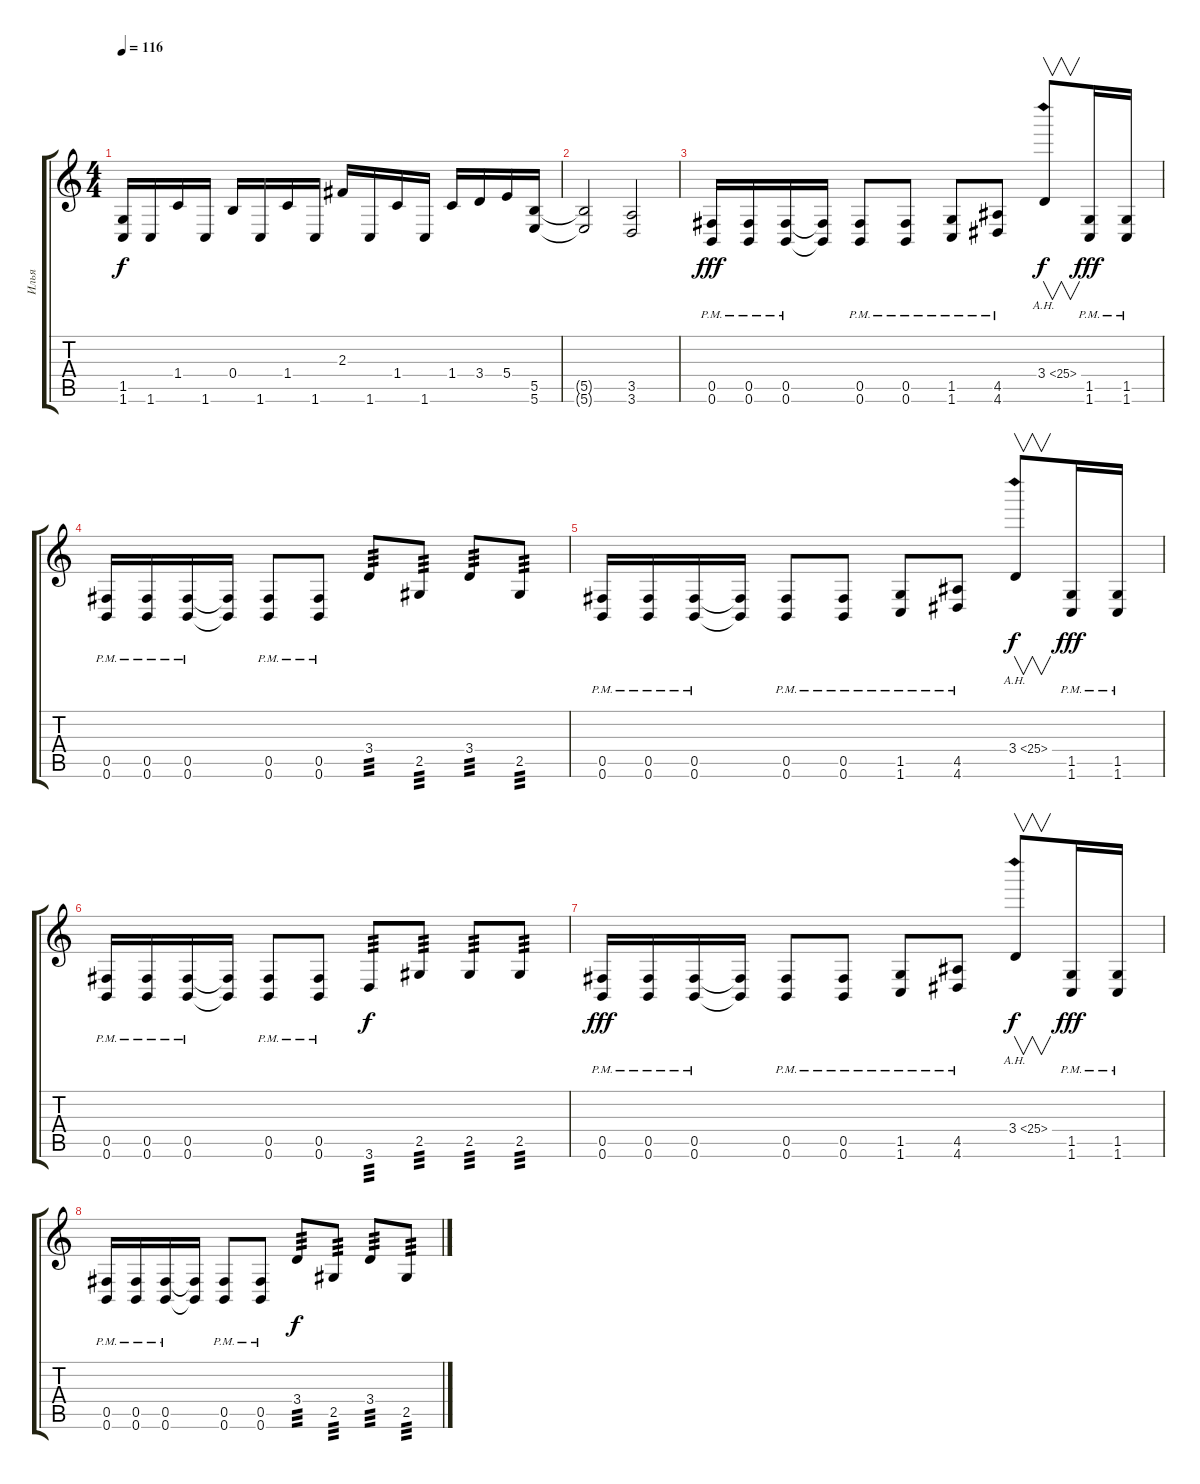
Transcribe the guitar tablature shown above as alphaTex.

\track ("Илья" "Илья") {instrument distortionguitar}
\staff {score tabs}
\tuning (Db4 Ab3 E3 B2 Gb2 B1) {hide}
\ts (4 4)
\tempo 116
\clef g2
\ks c
(1.5{t} 1.6{t}).16{dy f} 1.6.16 1.4.16 1.6.16 0.4.16 1.6.16 1.4.16 1.6.16 2.3.16 1.6.16 1.4.16 1.6.16 1.4.16 3.4.16 5.4.16 (5.5 5.6).16 |
(5.5{t} 5.6{t}).2 (3.5 3.6).2 |
(0.5{pm} 0.6{pm}).16{dy fff} (0.5{pm} 0.6{pm}).16 (0.5{pm} 0.6{pm}).16 (0.5{t} 0.6{t}).16 (0.5{pm} 0.6{pm}).8 (0.5{pm} 0.6{pm}).8 (1.5{pm} 1.6{pm}).8 (4.5{pm} 4.6{pm}).8 3.4{ah 22}.8{v dy f} (1.5{pm} 1.6{pm}).16{dy fff} (1.5{pm} 1.6{pm}).16 |
(0.5{pm} 0.6{pm}).16 (0.5{pm} 0.6{pm}).16 (0.5{pm} 0.6{pm}).16 (0.5{t} 0.6{t}).16 (0.5{pm} 0.6{pm}).8 (0.5{pm} 0.6{pm}).8 3.4.8{tp 3} 2.5.8{tp 3} 3.4.8{tp 3} 2.5.8{tp 3} |
(0.5{pm} 0.6{pm}).16 (0.5{pm} 0.6{pm}).16 (0.5{pm} 0.6{pm}).16 (0.5{t} 0.6{t}).16 (0.5{pm} 0.6{pm}).8 (0.5{pm} 0.6{pm}).8 (1.5{pm} 1.6{pm}).8 (4.5{pm} 4.6{pm}).8 3.4{ah 22}.8{v dy f} (1.5{pm} 1.6{pm}).16{dy fff} (1.5{pm} 1.6{pm}).16 |
(0.5{pm} 0.6{pm}).16 (0.5{pm} 0.6{pm}).16 (0.5{pm} 0.6{pm}).16 (0.5{t} 0.6{t}).16 (0.5{pm} 0.6{pm}).8 (0.5{pm} 0.6{pm}).8 3.6.8{tp 3 dy f} 2.5.8{tp 3} 2.5.8{tp 3} 2.5.8{tp 3} |
(0.5{pm} 0.6{pm}).16{dy fff} (0.5{pm} 0.6{pm}).16 (0.5{pm} 0.6{pm}).16 (0.5{t} 0.6{t}).16 (0.5{pm} 0.6{pm}).8 (0.5{pm} 0.6{pm}).8 (1.5{pm} 1.6{pm}).8 (4.5{pm} 4.6{pm}).8 3.4{ah 22}.8{v dy f} (1.5{pm} 1.6{pm}).16{dy fff} (1.5{pm} 1.6{pm}).16 |
(0.5{pm} 0.6{pm}).16 (0.5{pm} 0.6{pm}).16 (0.5{pm} 0.6{pm}).16 (0.5{t} 0.6{t}).16 (0.5{pm} 0.6{pm}).8 (0.5{pm} 0.6{pm}).8 3.4.8{tp 3 dy f} 2.5.8{tp 3} 3.4.8{tp 3} 2.5.8{tp 3}
